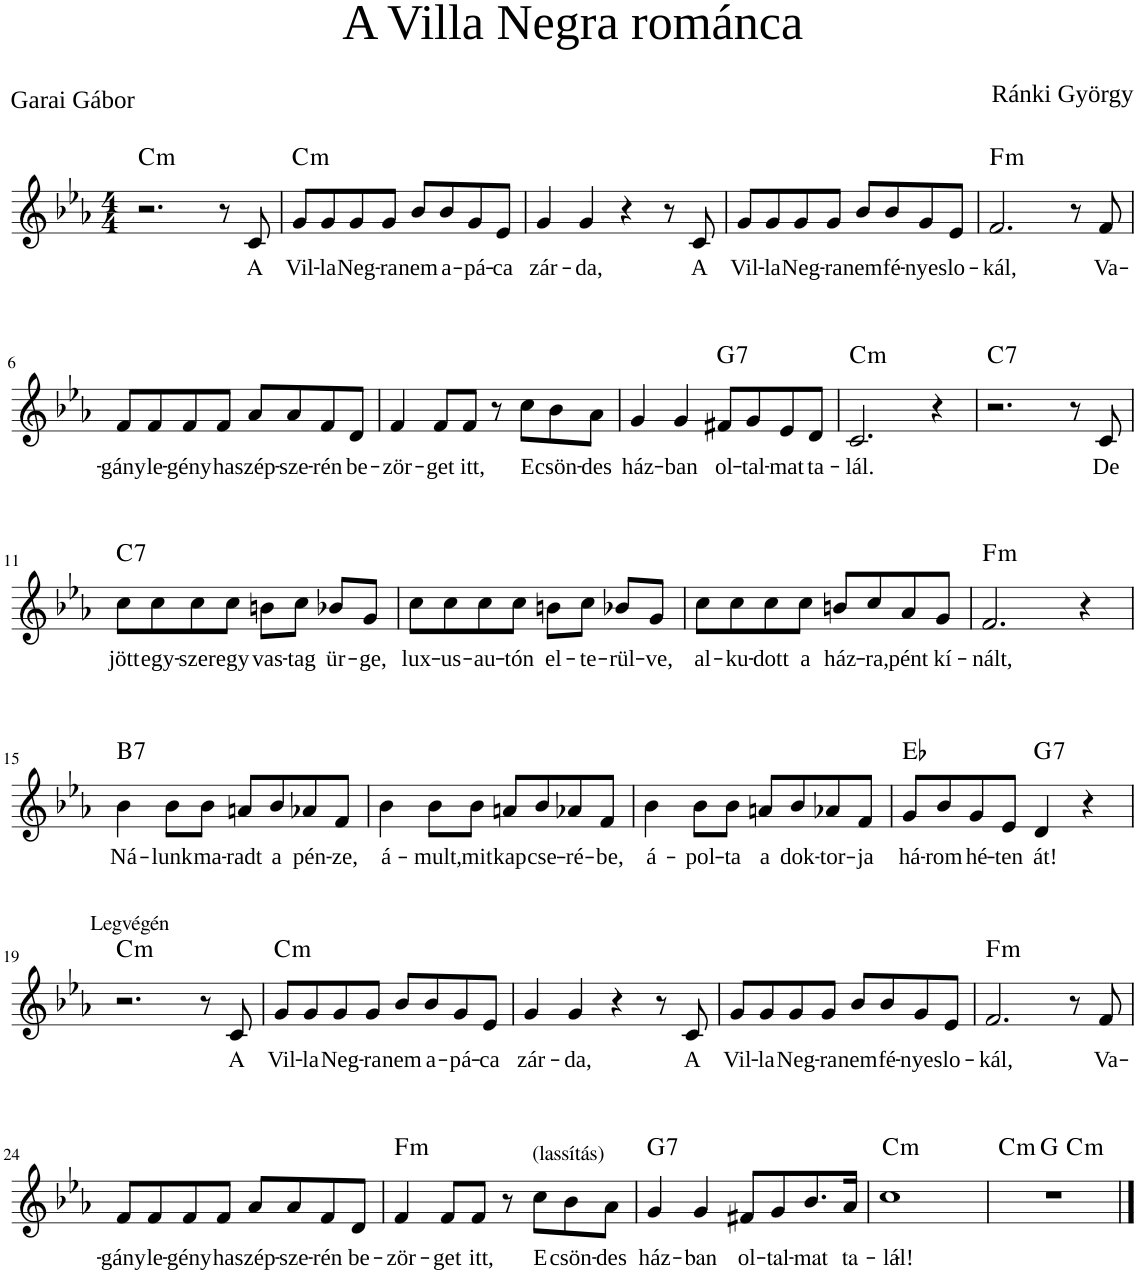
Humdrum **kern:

**kern	**text	**harte
*part1	*part1	*part1
*staff1	*staff1	*
*I"Piano	*	*
*I'Pno	*	*
*clefG2	*	*
*k[b-e-a-]	*	*
*M4/4	*	*
=1	=1	=1
!	!	!LO:H:kt=m
2.r	.	C:min
8r	.	.
!	!LO:LY:b	!
8c/	A	.
=2	=2	=2
!	!LO:LY:b	!LO:H:kt=m
8g/L	Vil-	C:min
!	!LO:LY:b	!
8g/	-la	.
!	!LO:LY:b	!
8g/	Neg-	.
!	!LO:LY:b	!
8g/J	-ra	.
!	!LO:LY:b	!
8b-/L	nem	.
!	!LO:LY:b	!
8b-/	a-	.
!	!LO:LY:b	!
8g/	-pá-	.
!	!LO:LY:b	!
8e-/J	-ca	.
=3	=3	=3
!	!LO:LY:b	!
4g/	zár-	.
!	!LO:LY:b	!
4g/	-da,	.
4r	.	.
8r	.	.
!	!LO:LY:b	!
8c/	A	.
=4	=4	=4
!	!LO:LY:b	!
8g/L	Vil-	.
!	!LO:LY:b	!
8g/	-la	.
!	!LO:LY:b	!
8g/	Neg-	.
!	!LO:LY:b	!
8g/J	-ra	.
!	!LO:LY:b	!
8b-/L	nem	.
!	!LO:LY:b	!
8b-/	fé-	.
!	!LO:LY:b	!
8g/	-nyes	.
!	!LO:LY:b	!
8e-/J	lo-	.
=5	=5	=5
!	!LO:LY:b	!LO:H:kt=m
2.f/	-kál,	F:min
8r	.	.
!	!LO:LY:b	!
8f/	Va-	.
!!LO:LB:g=z
=6	=6	=6
!	!LO:LY:b	!
8f/L	-gány	.
!	!LO:LY:b	!
8f/	le-	.
!	!LO:LY:b	!
8f/	-gény	.
!	!LO:LY:b	!
8f/J	ha	.
!	!LO:LY:b	!
8a-/L	szép-	.
!	!LO:LY:b	!
8a-/	-sze-	.
!	!LO:LY:b	!
8f/	-rén	.
!	!LO:LY:b	!
8d/J	be-	.
=7	=7	=7
!	!LO:LY:b	!
4f/	-zör-	.
!	!LO:LY:b	!
8f/L	-get	.
!	!LO:LY:b	!
8f/J	itt,	.
8r	.	.
!	!LO:LY:b	!
8cc\L	E	.
!	!LO:LY:b	!
8b-\	csön-	.
!	!LO:LY:b	!
8a-\J	-des	.
=8	=8	=8
!	!LO:LY:b	!
4g/	ház-	.
!	!LO:LY:b	!
4g/	-ban	.
!	!LO:LY:b	!LO:H:kt=7
8f#X/L	ol-	G:7
!	!LO:LY:b	!
8g/	-tal-	.
!	!LO:LY:b	!
8e-/	-mat	.
!	!LO:LY:b	!
8d/J	ta-	.
=9	=9	=9
!	!LO:LY:b	!LO:H:kt=m
2.c/	-lál.	C:min
4r	.	.
=10	=10	=10
!	!	!LO:H:kt=7
2.r	.	C:7
8r	.	.
!	!LO:LY:b	!
8c/	De	.
!!LO:LB:g=z
=11	=11	=11
!	!LO:LY:b	!LO:H:kt=7
8cc\L	jött	C:7
!	!LO:LY:b	!
8cc\	egy-	.
!	!LO:LY:b	!
8cc\	-szer	.
!	!LO:LY:b	!
8cc\J	egy	.
!	!LO:LY:b	!
8bn\L	vas-	.
!	!LO:LY:b	!
8cc\J	-tag	.
!	!LO:LY:b	!
8b-X/L	ür-	.
!	!LO:LY:b	!
8g/J	-ge,	.
=12	=12	=12
!	!LO:LY:b	!
8cc\L	lux-	.
!	!LO:LY:b	!
8cc\	-us-	.
!	!LO:LY:b	!
8cc\	au-	.
!	!LO:LY:b	!
8cc\J	-tón	.
!	!LO:LY:b	!
8bn\L	el-	.
!	!LO:LY:b	!
8cc\J	-te-	.
!	!LO:LY:b	!
8b-X/L	-rül-	.
!	!LO:LY:b	!
8g/J	-ve,	.
=13	=13	=13
!	!LO:LY:b	!
8cc\L	al-	.
!	!LO:LY:b	!
8cc\	-ku-	.
!	!LO:LY:b	!
8cc\	-dott	.
!	!LO:LY:b	!
8cc\J	a	.
!	!LO:LY:b	!
8bn/L	ház-	.
!	!LO:LY:b	!
8cc/	-ra,	.
!	!LO:LY:b	!
8a-/	pént	.
!	!LO:LY:b	!
8g/J	kí-	.
=14	=14	=14
!	!LO:LY:b	!LO:H:kt=m
2.f/	-nált,	F:min
4r	.	.
!!LO:LB:g=z
=15	=15	=15
!	!LO:LY:b	!LO:H:kt=7
4b-\	Ná-	B:7
!	!LO:LY:b	!
8b-\L	-lunk	.
!	!LO:LY:b	!
8b-\J	ma-	.
!	!LO:LY:b	!
8an/L	-radt	.
!	!LO:LY:b	!
8b-/	a	.
!	!LO:LY:b	!
8a-X/	pén-	.
!	!LO:LY:b	!
8f/J	-ze,	.
=16	=16	=16
!	!LO:LY:b	!
4b-\	á-	.
!	!LO:LY:b	!
8b-\L	-mult,	.
!	!LO:LY:b	!
8b-\J	mit	.
!	!LO:LY:b	!
8an/L	kap	.
!	!LO:LY:b	!
8b-/	cse-	.
!	!LO:LY:b	!
8a-X/	-ré-	.
!	!LO:LY:b	!
8f/J	-be,	.
=17	=17	=17
!	!LO:LY:b	!
4b-\	á-	.
!	!LO:LY:b	!
8b-\L	-pol-	.
!	!LO:LY:b	!
8b-\J	-ta	.
!	!LO:LY:b	!
8an/L	a	.
!	!LO:LY:b	!
8b-/	dok-	.
!	!LO:LY:b	!
8a-X/	-tor-	.
!	!LO:LY:b	!
8f/J	-ja	.
=18	=18	=18
!	!LO:LY:b	!LO:H:kt=N.C.
8g/L	há-	N
!	!LO:LY:b	!
8b-/	-rom	.
!	!LO:LY:b	!
8g/	hé-	.
!	!LO:LY:b	!
8e-/J	-ten	.
!	!LO:LY:b	!LO:H:kt=7
4d/	át!	G:7
4r	.	.
!!LO:LB:g=z
=19	=19	=19
!LO:TX:a:t=Legvégén	!	!LO:H:kt=m
2.r	.	C:min
8r	.	.
!	!LO:LY:b	!
8c/	A	.
=20	=20	=20
!	!LO:LY:b	!LO:H:kt=m
8g/L	Vil-	C:min
!	!LO:LY:b	!
8g/	-la	.
!	!LO:LY:b	!
8g/	Neg-	.
!	!LO:LY:b	!
8g/J	-ra	.
!	!LO:LY:b	!
8b-/L	nem	.
!	!LO:LY:b	!
8b-/	a-	.
!	!LO:LY:b	!
8g/	-pá-	.
!	!LO:LY:b	!
8e-/J	-ca	.
=21	=21	=21
!	!LO:LY:b	!
4g/	zár-	.
!	!LO:LY:b	!
4g/	-da,	.
4r	.	.
8r	.	.
!	!LO:LY:b	!
8c/	A	.
=22	=22	=22
!	!LO:LY:b	!
8g/L	Vil-	.
!	!LO:LY:b	!
8g/	-la	.
!	!LO:LY:b	!
8g/	Neg-	.
!	!LO:LY:b	!
8g/J	-ra	.
!	!LO:LY:b	!
8b-/L	nem	.
!	!LO:LY:b	!
8b-/	fé-	.
!	!LO:LY:b	!
8g/	-nyes	.
!	!LO:LY:b	!
8e-/J	lo-	.
=23	=23	=23
!	!LO:LY:b	!LO:H:kt=m
2.f/	-kál,	F:min
8r	.	.
!	!LO:LY:b	!
8f/	Va-	.
!!LO:LB:g=z
=24	=24	=24
!	!LO:LY:b	!
8f/L	-gány	.
!	!LO:LY:b	!
8f/	le-	.
!	!LO:LY:b	!
8f/	-gény	.
!	!LO:LY:b	!
8f/J	ha	.
!	!LO:LY:b	!
8a-/L	szép-	.
!	!LO:LY:b	!
8a-/	-sze-	.
!	!LO:LY:b	!
8f/	-rén	.
!	!LO:LY:b	!
8d/J	be-	.
=25	=25	=25
!	!LO:LY:b	!LO:H:kt=m
4f/	-zör-	F:min
!	!LO:LY:b	!
8f/L	-get	.
!	!LO:LY:b	!
8f/J	itt,	.
8r	.	.
!LO:TX:a:t=(lassítás)	!	!
!	!LO:LY:b	!
8cc\L	E	.
!	!LO:LY:b	!
8b-\	csön-	.
!	!LO:LY:b	!
8a-\J	-des	.
=26	=26	=26
!	!LO:LY:b	!LO:H:kt=7
4g/	ház-	G:7
!	!LO:LY:b	!
4g/	-ban	.
!	!LO:LY:b	!
8f#X/L	ol-	.
!	!LO:LY:b	!
8g/	-tal-	.
!	!LO:LY:b	!
8.b-/	-mat	.
!	!LO:LY:b	!
16a-/Jk	ta-	.
=27	=27	=27
!	!LO:LY:b	!LO:H:kt=m
1cc	-lál!-	C:min
=28	=28	=28
!	!	!LO:H:kt=m
*^	*	*
*	*^	*	*
1r	4ryy	2ryy	.	C:min
!	!	!	!	!LO:H:kt=N.C.
.	2.ryy	.	.	N
!	!	!	!	!LO:H:kt=m
.	.	2ryy	.	C:min
*v	*v	*v	*	*
==	==	==
*-	*-	*-
